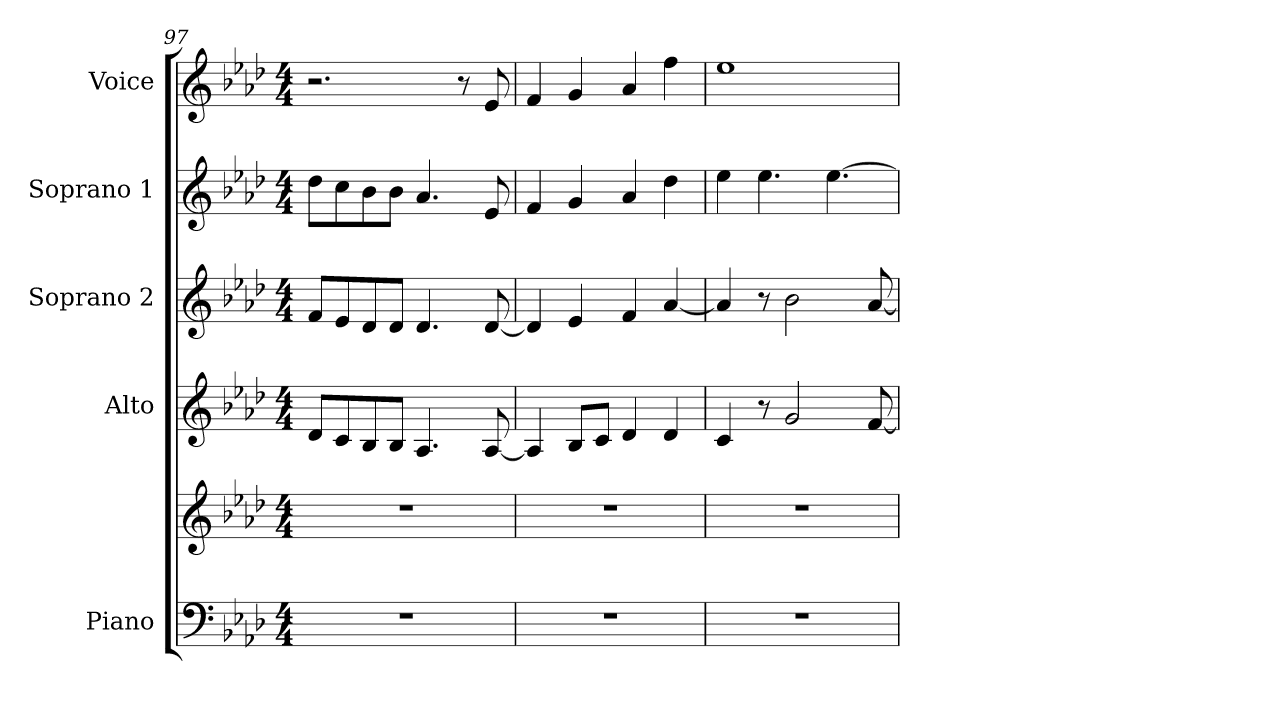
**kern	**kern	**kern	**kern	**kern	**kern
*part5	*part5	*part4	*part3	*part2	*part1
*staff6	*staff5	*staff4	*staff3	*staff2	*staff1
*I"Piano	*	*I"Alto	*I"Soprano 2	*I"Soprano 1	*I"Voice
*I'Pno.	*	*I'A.	*I'S2	*I'S1	*I'Vo.
*clefF4	*clefG2	*clefG2	*clefG2	*clefG2	*clefG2
*k[b-e-a-d-]	*k[b-e-a-d-]	*k[b-e-a-d-]	*k[b-e-a-d-]	*k[b-e-a-d-]	*k[b-e-a-d-]
*A-:	*A-:	*A-:	*A-:	*A-:	*A-:
*M4/4	*M4/4	*M4/4	*M4/4	*M4/4	*M4/4
=97	=97	=97	=97	=97	=97
1r	1r	8d-i/L	8fi/L	8dd-i\L	2.r
.	.	8ci/	8e-i/	8cci\	.
.	.	8B-i/	8d-i/	8b-i\	.
.	.	8B-i/J	8d-i/J	8b-i\J	.
.	.	4.A-i/	4.d-i/	4.a-i/	.
.	.	.	.	.	8r
.	.	[8A-i/	[8d-i/	8e-i/	8e-i/
=98	=98	=98	=98	=98	=98
1r	1r	4A-i/]	4d-i/]	4fi/	4fi/
.	.	8B-i/L	4e-i/	4gi/	4gi/
.	.	8ci/J	.	.	.
.	.	4d-i/	4fi/	4a-i/	4a-i/
.	.	4d-i/	[4a-i/	4dd-i\	4ffi\
=99	=99	=99	=99	=99	=99
1r	1r	4ci/	4a-i/]	4ee-i\	1ee-i
.	.	8r	8r	4.ee-i\	.
.	.	2gi/	2b-i\	.	.
.	.	.	.	[4.ee-i\	.
.	.	[8fi/	[8a-i/	.	.
=	=	=	=	=	=
*-	*-	*-	*-	*-	*-
